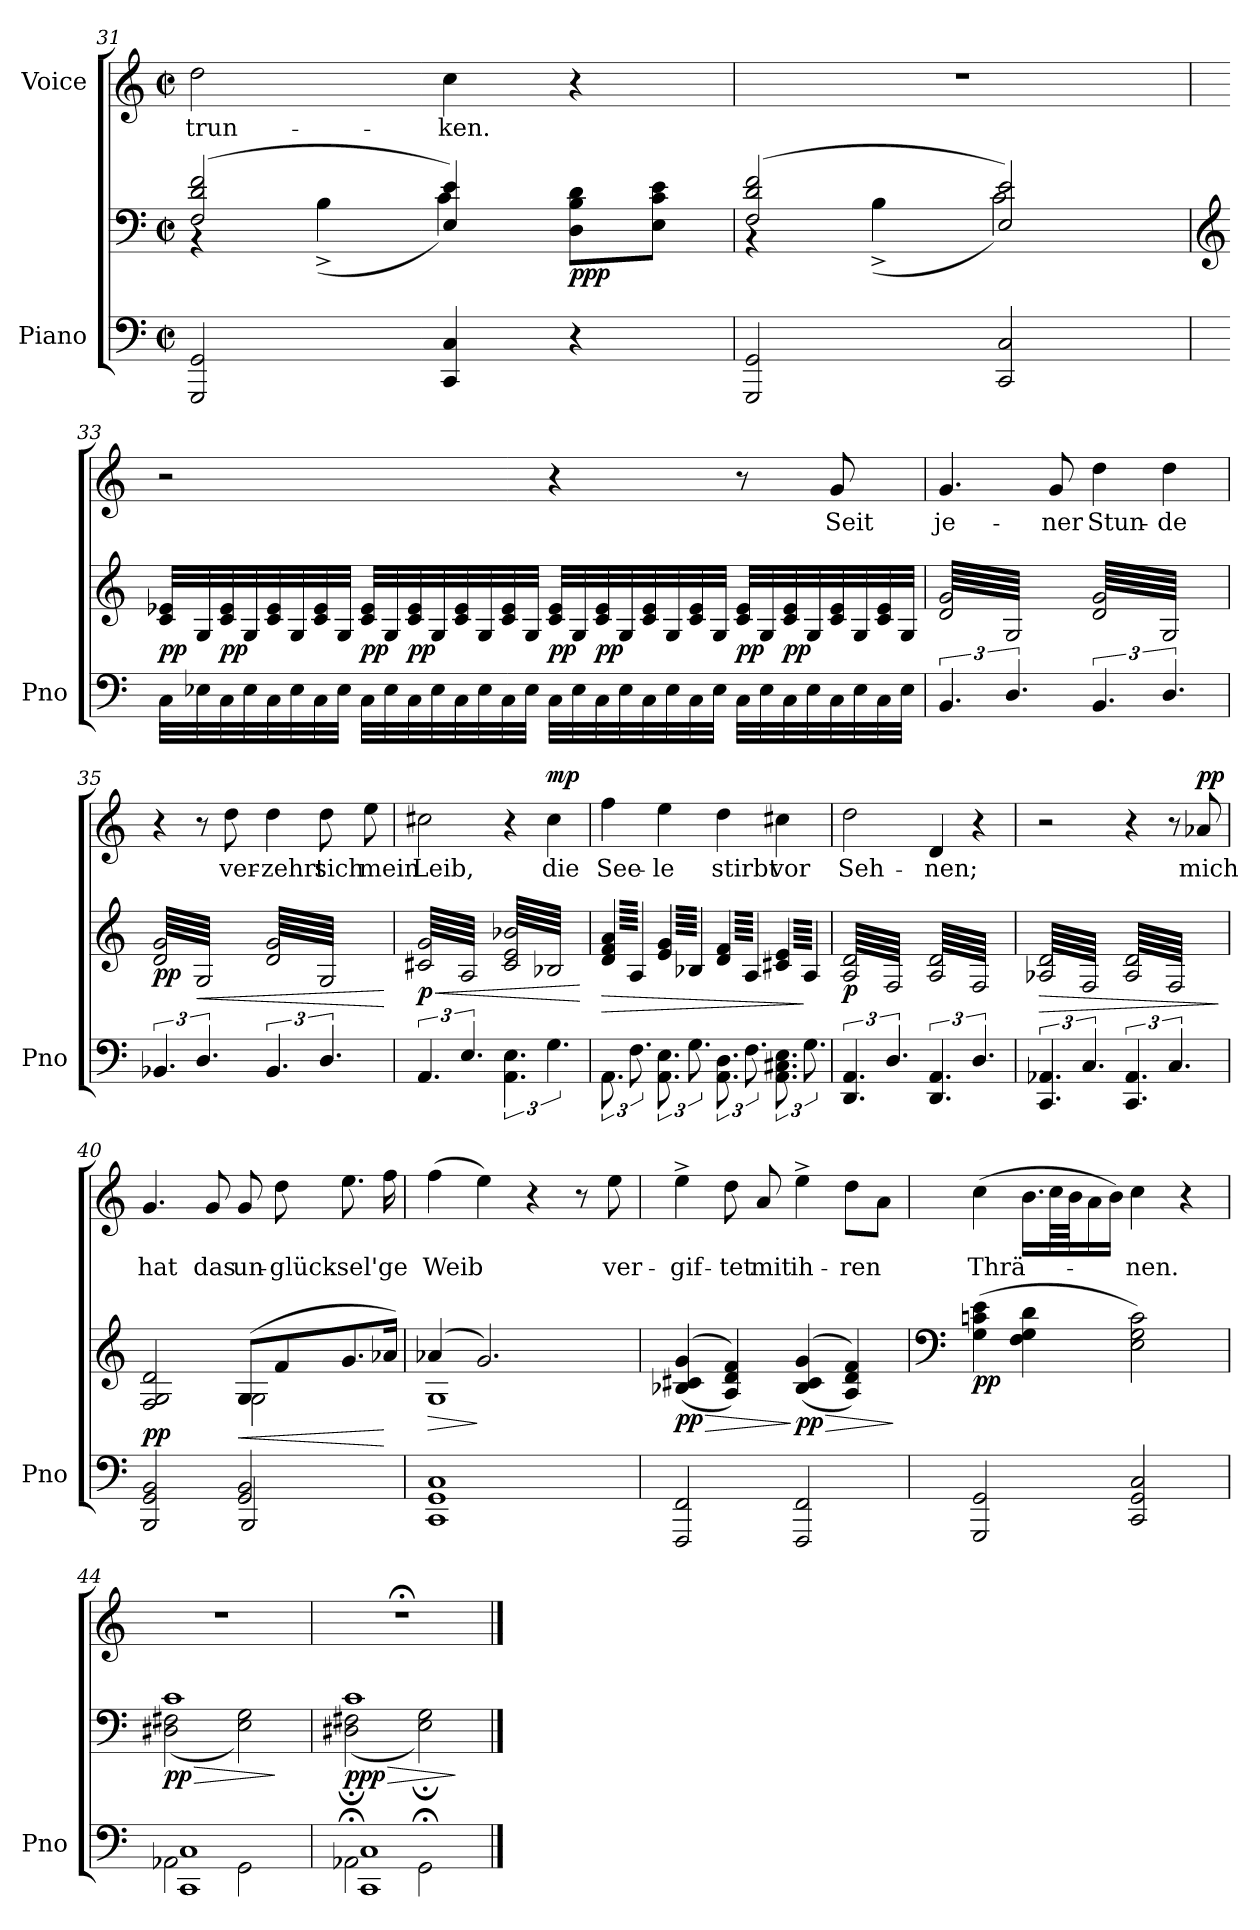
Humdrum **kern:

**kern	**kern	**dynam	**kern	**text	**dynam
*part2	*part2	*part2	*part1	*part1	*part1
*staff3	*staff2	*staff2/3	*staff1	*staff1	*staff1
*I"Piano	*	*	*I"Voice	*	*
*I'Pno	*	*	*	*	*
*clefF4	*clefF4	*	*clefG2	*	*
*k[]	*k[]	*	*k[]	*	*
*M2/2	*M2/2	*	*M2/2	*	*
*met(c|)	*met(c|)	*	*met(c|)	*	*
=31	=31	=31	=31	=31	=31
*	*^	*	*	*	*
!	!	!	!	!	!LO:LY:b	!
2GGG/ 2GG/	(2F/ 2d/ 2f/	4rBB	.	2dd\	-trun-	.
.	.	(4B^\	.	.	.	.
!	!	!	!	!	!LO:LY:b	!
4CC/ 4C/	4E/ 4e/)	4c\)	.	4cc\	-ken.	.
!	!	!	!LO:DY:b	!	!	!
4r	4ryy	8D\ 8B\ 8d\L	ppp	4r	.	.
.	.	8E\ 8c\ 8e\J	.	.	.	.
!!LO:LB:g=z
=32	=32	=32	=32	=32	=32	=32
2GGG/ 2GG/	(2F/ 2d/ 2f/	4rBB	.	1r	.	.
.	.	(4B^\	.	.	.	.
2CC/ 2C/	2E/ 2e/)	2c\)	.	.	.	.
*	*v	*v	*	*	*	*
=33	=33	=33	=33	=33	=33
*	*clefG2	*	*	*	*
*	*^	*	*	*	*
!	!	!	!LO:DY:b	!	!	!
*	*v	*v	*	*	*	*
32C\LLL	32c/ 32e-X/LLL	pp	2r	.	.
32E-X\	32G/	.	.	.	.
!	!	!LO:DY:b	!	!	!
32C\	32c/ 32e-/	pp	.	.	.
32E-\	32G/	.	.	.	.
32C\	32c/ 32e-/	.	.	.	.
32E-\	32G/	.	.	.	.
32C\	32c/ 32e-/	.	.	.	.
32E-\JJJ	32G/JJJ	.	.	.	.
!	!	!LO:DY:b	!	!	!
32C\LLL	32c/ 32e-/LLL	pp	.	.	.
32E-\	32G/	.	.	.	.
!	!	!LO:DY:b	!	!	!
32C\	32c/ 32e-/	pp	.	.	.
32E-\	32G/	.	.	.	.
32C\	32c/ 32e-/	.	.	.	.
32E-\	32G/	.	.	.	.
32C\	32c/ 32e-/	.	.	.	.
32E-\JJJ	32G/JJJ	.	.	.	.
!	!	!LO:DY:b	!	!	!
32C\LLL	32c/ 32e-/LLL	pp	4r	.	.
32E-\	32G/	.	.	.	.
!	!	!LO:DY:b	!	!	!
32C\	32c/ 32e-/	pp	.	.	.
32E-\	32G/	.	.	.	.
32C\	32c/ 32e-/	.	.	.	.
32E-\	32G/	.	.	.	.
32C\	32c/ 32e-/	.	.	.	.
32E-\JJJ	32G/JJJ	.	.	.	.
!	!	!LO:DY:b	!	!	!
32C\LLL	32c/ 32e-/LLL	pp	8r	.	.
32E-\	32G/	.	.	.	.
!	!	!LO:DY:b	!	!	!
32C\	32c/ 32e-/	pp	.	.	.
32E-\	32G/	.	.	.	.
!	!	!	!	!LO:LY:b	!
32C\	32c/ 32e-/	.	8g/	Seit	.
32E-\	32G/	.	.	.	.
32C\	32c/ 32e-/	.	.	.	.
32E-\JJJ	32G/JJJ	.	.	.	.
=34	=34	=34	=34	=34	=34
!	!	!	!	!LO:LY:b	!
*	*tremolo	*	*	*	*
6.BB/	64d/ 64g/LLLL	.	4.g/	je-	.
.	64G/	.	.	.	.
.	64d/ 64g/	.	.	.	.
.	64G/	.	.	.	.
.	64d/ 64g/	.	.	.	.
.	64G/	.	.	.	.
.	64d/ 64g/	.	.	.	.
.	64G/	.	.	.	.
.	64d/ 64g/	.	.	.	.
.	64G/	.	.	.	.
.	64d/ 64g/	.	.	.	.
.	64G/	.	.	.	.
.	64d/ 64g/	.	.	.	.
.	64G/	.	.	.	.
.	64d/ 64g/	.	.	.	.
.	64G/	.	.	.	.
6.D/	64d/ 64g/	.	.	.	.
.	64G/	.	.	.	.
.	64d/ 64g/	.	.	.	.
.	64G/	.	.	.	.
.	64d/ 64g/	.	.	.	.
.	64G/	.	.	.	.
.	64d/ 64g/	.	.	.	.
.	64G/	.	.	.	.
!	!	!	!	!LO:LY:b	!
.	64d/ 64g/	.	8g/	-ner	.
.	64G/	.	.	.	.
.	64d/ 64g/	.	.	.	.
.	64G/	.	.	.	.
.	64d/ 64g/	.	.	.	.
.	64G/	.	.	.	.
.	64d/ 64g/	.	.	.	.
.	64G/JJJJ	.	.	.	.
!	!	!	!	!LO:LY:b	!
6.BB/	64d/ 64g/LLLL	.	4dd\	Stun-	.
.	64G/	.	.	.	.
.	64d/ 64g/	.	.	.	.
.	64G/	.	.	.	.
.	64d/ 64g/	.	.	.	.
.	64G/	.	.	.	.
.	64d/ 64g/	.	.	.	.
.	64G/	.	.	.	.
.	64d/ 64g/	.	.	.	.
.	64G/	.	.	.	.
.	64d/ 64g/	.	.	.	.
.	64G/	.	.	.	.
.	64d/ 64g/	.	.	.	.
.	64G/	.	.	.	.
.	64d/ 64g/	.	.	.	.
.	64G/	.	.	.	.
!	!	!	!	!LO:LY:b	!
6.D/	64d/ 64g/	.	4dd\	-de	.
.	64G/	.	.	.	.
.	64d/ 64g/	.	.	.	.
.	64G/	.	.	.	.
.	64d/ 64g/	.	.	.	.
.	64G/	.	.	.	.
.	64d/ 64g/	.	.	.	.
.	64G/	.	.	.	.
.	64d/ 64g/	.	.	.	.
.	64G/	.	.	.	.
.	64d/ 64g/	.	.	.	.
.	64G/	.	.	.	.
.	64d/ 64g/	.	.	.	.
.	64G/	.	.	.	.
.	64d/ 64g/	.	.	.	.
.	64G/JJJJ	.	.	.	.
!!LO:LB:g=z
=35	=35	=35	=35	=35	=35
!	!	!LO:DY:b	!	!	!
6.BB-X/	64d/ 64g/LLLL	pp	4r	.	.
.	64G/	.	.	.	.
.	64d/ 64g/	.	.	.	.
.	64G/	.	.	.	.
.	64d/ 64g/	.	.	.	.
.	64G/	.	.	.	.
.	64d/ 64g/	.	.	.	.
.	64G/	.	.	.	.
.	64d/ 64g/	.	.	.	.
.	64G/	.	.	.	.
.	64d/ 64g/	.	.	.	.
.	64G/	.	.	.	.
.	64d/ 64g/	.	.	.	.
.	64G/	.	.	.	.
.	64d/ 64g/	.	.	.	.
.	64G/	.	.	.	.
!	!	!LO:HP:b	!	!	!
6.D/	64d/ 64g/	<	8r	.	.
.	64G/	.	.	.	.
.	64d/ 64g/	.	.	.	.
.	64G/	.	.	.	.
.	64d/ 64g/	.	.	.	.
.	64G/	.	.	.	.
.	64d/ 64g/	.	.	.	.
.	64G/	.	.	.	.
!	!	!	!	!LO:LY:b	!
.	64d/ 64g/	.	8dd\	ver-	.
.	64G/	.	.	.	.
.	64d/ 64g/	.	.	.	.
.	64G/	.	.	.	.
.	64d/ 64g/	.	.	.	.
.	64G/	.	.	.	.
.	64d/ 64g/	.	.	.	.
.	64G/JJJJ	.	.	.	.
!	!	!	!	!LO:LY:b	!
6.BB-/	64d/ 64g/LLLL	.	4dd\	-zehrt	.
.	64G/	.	.	.	.
.	64d/ 64g/	.	.	.	.
.	64G/	.	.	.	.
.	64d/ 64g/	.	.	.	.
.	64G/	.	.	.	.
.	64d/ 64g/	.	.	.	.
.	64G/	.	.	.	.
.	64d/ 64g/	.	.	.	.
.	64G/	.	.	.	.
.	64d/ 64g/	.	.	.	.
.	64G/	.	.	.	.
.	64d/ 64g/	.	.	.	.
.	64G/	.	.	.	.
.	64d/ 64g/	.	.	.	.
.	64G/	.	.	.	.
!	!	!	!	!LO:LY:b	!
6.D/	64d/ 64g/	.	8dd\	sich	.
.	64G/	.	.	.	.
.	64d/ 64g/	.	.	.	.
.	64G/	.	.	.	.
.	64d/ 64g/	.	.	.	.
.	64G/	.	.	.	.
.	64d/ 64g/	.	.	.	.
.	64G/	.	.	.	.
!	!	!	!	!LO:LY:b	!
.	64d/ 64g/	.	8ee\	mein	.
.	64G/	.	.	.	.
.	64d/ 64g/	.	.	.	.
.	64G/	.	.	.	.
.	64d/ 64g/	.	.	.	.
.	64G/	.	.	.	.
.	64d/ 64g/	.	.	.	.
.	64G/JJJJ	.	.	.	.
.	.	[	.	.	.
=36	=36	=36	=36	=36	=36
!	!	!LO:HP:b	!	!LO:LY:b	!
!	!	!LO:DY:n=1:b	!	!	!
6.AA/	64c#X/ 64g/LLLL	< p	2cc#X\	Leib,	.
.	64A/	.	.	.	.
.	64c#X/ 64g/	.	.	.	.
.	64A/	.	.	.	.
.	64c#X/ 64g/	.	.	.	.
.	64A/	.	.	.	.
.	64c#X/ 64g/	.	.	.	.
.	64A/	.	.	.	.
.	64c#X/ 64g/	.	.	.	.
.	64A/	.	.	.	.
.	64c#X/ 64g/	.	.	.	.
.	64A/	.	.	.	.
.	64c#X/ 64g/	.	.	.	.
.	64A/	.	.	.	.
.	64c#X/ 64g/	.	.	.	.
.	64A/	.	.	.	.
6.E/	64c#X/ 64g/	.	.	.	.
.	64A/	.	.	.	.
.	64c#X/ 64g/	.	.	.	.
.	64A/	.	.	.	.
.	64c#X/ 64g/	.	.	.	.
.	64A/	.	.	.	.
.	64c#X/ 64g/	.	.	.	.
.	64A/	.	.	.	.
.	64c#X/ 64g/	.	.	.	.
.	64A/	.	.	.	.
.	64c#X/ 64g/	.	.	.	.
.	64A/	.	.	.	.
.	64c#X/ 64g/	.	.	.	.
.	64A/	.	.	.	.
.	64c#X/ 64g/	.	.	.	.
.	64A/JJJJ	.	.	.	.
6.AA\ 6.E\	64c#/ 64e/ 64b-X/LLLL	.	4r	.	.
.	64B-X/	.	.	.	.
.	64c#/ 64e/ 64b-X/	.	.	.	.
.	64B-X/	.	.	.	.
.	64c#/ 64e/ 64b-X/	.	.	.	.
.	64B-X/	.	.	.	.
.	64c#/ 64e/ 64b-X/	.	.	.	.
.	64B-X/	.	.	.	.
.	64c#/ 64e/ 64b-X/	.	.	.	.
.	64B-X/	.	.	.	.
.	64c#/ 64e/ 64b-X/	.	.	.	.
.	64B-X/	.	.	.	.
.	64c#/ 64e/ 64b-X/	.	.	.	.
.	64B-X/	.	.	.	.
.	64c#/ 64e/ 64b-X/	.	.	.	.
.	64B-X/	.	.	.	.
!	!	!	!	!LO:LY:b	!LO:DY:a
6.G\	64c#/ 64e/ 64b-X/	.	4cc#\	die	mp
.	64B-X/	.	.	.	.
.	64c#/ 64e/ 64b-X/	.	.	.	.
.	64B-X/	.	.	.	.
.	64c#/ 64e/ 64b-X/	.	.	.	.
.	64B-X/	.	.	.	.
.	64c#/ 64e/ 64b-X/	.	.	.	.
.	64B-X/	.	.	.	.
.	64c#/ 64e/ 64b-X/	.	.	.	.
.	64B-X/	.	.	.	.
.	64c#/ 64e/ 64b-X/	.	.	.	.
.	64B-X/	.	.	.	.
.	64c#/ 64e/ 64b-X/	.	.	.	.
.	64B-X/	.	.	.	.
.	64c#/ 64e/ 64b-X/	.	.	.	.
.	64B-X/JJJJ	.	.	.	.
.	.	[	.	.	.
=37	=37	=37	=37	=37	=37
!	!	!LO:HP:b	!	!LO:LY:b	!
12.AA\	64d/ 64f/ 64a/LLLL	>	4ff\	See-	.
.	64A/	.	.	.	.
.	64d/ 64f/ 64a/	.	.	.	.
.	64A/	.	.	.	.
.	64d/ 64f/ 64a/	.	.	.	.
.	64A/	.	.	.	.
.	64d/ 64f/ 64a/	.	.	.	.
.	64A/	.	.	.	.
12.F\	64d/ 64f/ 64a/	.	.	.	.
.	64A/	.	.	.	.
.	64d/ 64f/ 64a/	.	.	.	.
.	64A/	.	.	.	.
.	64d/ 64f/ 64a/	.	.	.	.
.	64A/	.	.	.	.
.	64d/ 64f/ 64a/	.	.	.	.
.	64A/JJJJ	.	.	.	.
!	!	!	!	!LO:LY:b	!
12.AA\ 12.E\	64e/ 64g/LLLL	.	4ee\	-le	.
.	64B-X/	.	.	.	.
.	64e/ 64g/	.	.	.	.
.	64B-X/	.	.	.	.
.	64e/ 64g/	.	.	.	.
.	64B-X/	.	.	.	.
.	64e/ 64g/	.	.	.	.
.	64B-X/	.	.	.	.
12.G\	64e/ 64g/	.	.	.	.
.	64B-X/	.	.	.	.
.	64e/ 64g/	.	.	.	.
.	64B-X/	.	.	.	.
.	64e/ 64g/	.	.	.	.
.	64B-X/	.	.	.	.
.	64e/ 64g/	.	.	.	.
.	64B-X/JJJJ	.	.	.	.
!	!	!	!	!LO:LY:b	!
12.AA\ 12.D\	64d/ 64f/LLLL	.	4dd\	stirbt	.
.	64A/	.	.	.	.
.	64d/ 64f/	.	.	.	.
.	64A/	.	.	.	.
.	64d/ 64f/	.	.	.	.
.	64A/	.	.	.	.
.	64d/ 64f/	.	.	.	.
.	64A/	.	.	.	.
12.F\	64d/ 64f/	.	.	.	.
.	64A/	.	.	.	.
.	64d/ 64f/	.	.	.	.
.	64A/	.	.	.	.
.	64d/ 64f/	.	.	.	.
.	64A/	.	.	.	.
.	64d/ 64f/	.	.	.	.
.	64A/JJJJ	.	.	.	.
!	!	!	!	!LO:LY:b	!
12.AA\ 12.C#X\ 12.E\	64c#X/ 64e/LLLL	.	4cc#X\	vor	.
.	64A/	.	.	.	.
.	64c#X/ 64e/	.	.	.	.
.	64A/	.	.	.	.
.	64c#X/ 64e/	.	.	.	.
.	64A/	.	.	.	.
.	64c#X/ 64e/	.	.	.	.
.	64A/	.	.	.	.
12.G\	64c#X/ 64e/	]	.	.	.
.	64A/	.	.	.	.
.	64c#X/ 64e/	.	.	.	.
.	64A/	.	.	.	.
.	64c#X/ 64e/	.	.	.	.
.	64A/	.	.	.	.
.	64c#X/ 64e/	.	.	.	.
.	64A/JJJJ	.	.	.	.
=38	=38	=38	=38	=38	=38
!	!	!LO:DY:b	!	!LO:LY:b	!
6.DD/ 6.AA/	64A/ 64d/LLLL	p	2dd\	Seh-	.
.	64F/	.	.	.	.
.	64A/ 64d/	.	.	.	.
.	64F/	.	.	.	.
.	64A/ 64d/	.	.	.	.
.	64F/	.	.	.	.
.	64A/ 64d/	.	.	.	.
.	64F/	.	.	.	.
.	64A/ 64d/	.	.	.	.
.	64F/	.	.	.	.
.	64A/ 64d/	.	.	.	.
.	64F/	.	.	.	.
.	64A/ 64d/	.	.	.	.
.	64F/	.	.	.	.
.	64A/ 64d/	.	.	.	.
.	64F/	.	.	.	.
6.D/	64A/ 64d/	.	.	.	.
.	64F/	.	.	.	.
.	64A/ 64d/	.	.	.	.
.	64F/	.	.	.	.
.	64A/ 64d/	.	.	.	.
.	64F/	.	.	.	.
.	64A/ 64d/	.	.	.	.
.	64F/	.	.	.	.
.	64A/ 64d/	.	.	.	.
.	64F/	.	.	.	.
.	64A/ 64d/	.	.	.	.
.	64F/	.	.	.	.
.	64A/ 64d/	.	.	.	.
.	64F/	.	.	.	.
.	64A/ 64d/	.	.	.	.
.	64F/JJJJ	.	.	.	.
!	!	!	!	!LO:LY:b	!
6.DD/ 6.AA/	64A/ 64d/LLLL	.	4d/	-nen;	.
.	64F/	.	.	.	.
.	64A/ 64d/	.	.	.	.
.	64F/	.	.	.	.
.	64A/ 64d/	.	.	.	.
.	64F/	.	.	.	.
.	64A/ 64d/	.	.	.	.
.	64F/	.	.	.	.
.	64A/ 64d/	.	.	.	.
.	64F/	.	.	.	.
.	64A/ 64d/	.	.	.	.
.	64F/	.	.	.	.
.	64A/ 64d/	.	.	.	.
.	64F/	.	.	.	.
.	64A/ 64d/	.	.	.	.
.	64F/	.	.	.	.
6.D/	64A/ 64d/	.	4r	.	.
.	64F/	.	.	.	.
.	64A/ 64d/	.	.	.	.
.	64F/	.	.	.	.
.	64A/ 64d/	.	.	.	.
.	64F/	.	.	.	.
.	64A/ 64d/	.	.	.	.
.	64F/	.	.	.	.
.	64A/ 64d/	.	.	.	.
.	64F/	.	.	.	.
.	64A/ 64d/	.	.	.	.
.	64F/	.	.	.	.
.	64A/ 64d/	.	.	.	.
.	64F/	.	.	.	.
.	64A/ 64d/	.	.	.	.
.	64F/JJJJ	.	.	.	.
=39	=39	=39	=39	=39	=39
!	!	!LO:HP:b	!	!	!
6.CC/ 6.AA-X/	64A-X/ 64d/LLLL	>	2r	.	.
.	64F/	.	.	.	.
.	64A-X/ 64d/	.	.	.	.
.	64F/	.	.	.	.
.	64A-X/ 64d/	.	.	.	.
.	64F/	.	.	.	.
.	64A-X/ 64d/	.	.	.	.
.	64F/	.	.	.	.
.	64A-X/ 64d/	.	.	.	.
.	64F/	.	.	.	.
.	64A-X/ 64d/	.	.	.	.
.	64F/	.	.	.	.
.	64A-X/ 64d/	.	.	.	.
.	64F/	.	.	.	.
.	64A-X/ 64d/	.	.	.	.
.	64F/	.	.	.	.
6.C/	64A-X/ 64d/	.	.	.	.
.	64F/	.	.	.	.
.	64A-X/ 64d/	.	.	.	.
.	64F/	.	.	.	.
.	64A-X/ 64d/	.	.	.	.
.	64F/	.	.	.	.
.	64A-X/ 64d/	.	.	.	.
.	64F/	.	.	.	.
.	64A-X/ 64d/	.	.	.	.
.	64F/	.	.	.	.
.	64A-X/ 64d/	.	.	.	.
.	64F/	.	.	.	.
.	64A-X/ 64d/	.	.	.	.
.	64F/	.	.	.	.
.	64A-X/ 64d/	.	.	.	.
.	64F/JJJJ	.	.	.	.
6.CC/ 6.AA-/	64A-/ 64d/LLLL	.	4r	.	.
.	64F/	.	.	.	.
.	64A-/ 64d/	.	.	.	.
.	64F/	.	.	.	.
.	64A-/ 64d/	.	.	.	.
.	64F/	.	.	.	.
.	64A-/ 64d/	.	.	.	.
.	64F/	.	.	.	.
.	64A-/ 64d/	.	.	.	.
.	64F/	.	.	.	.
.	64A-/ 64d/	.	.	.	.
.	64F/	.	.	.	.
.	64A-/ 64d/	.	.	.	.
.	64F/	.	.	.	.
.	64A-/ 64d/	.	.	.	.
.	64F/	.	.	.	.
6.C/	64A-/ 64d/	.	8r	.	.
.	64F/	.	.	.	.
.	64A-/ 64d/	.	.	.	.
.	64F/	.	.	.	.
.	64A-/ 64d/	.	.	.	.
.	64F/	.	.	.	.
.	64A-/ 64d/	.	.	.	.
.	64F/	.	.	.	.
!	!	!	!	!LO:LY:b	!LO:DY:a
.	64A-/ 64d/	.	8a-X/	mich	pp
.	64F/	.	.	.	.
.	64A-/ 64d/	.	.	.	.
.	64F/	.	.	.	.
.	64A-/ 64d/	.	.	.	.
.	64F/	.	.	.	.
.	64A-/ 64d/	.	.	.	.
.	64F/JJJJ	.	.	.	.
*	*Xtremolo	*	*	*	*
.	.	]	.	.	.
!!LO:LB:g=z
=40	=40	=40	=40	=40	=40
*^	*^	*	*	*	*
!	!	!	!	!LO:DY:a=2	!	!LO:LY:b	!
2BBB/ 2GG/ 2BB/	2ryy	2F/ 2G/ 2d/	2ryy	pp	4.g/	hat	.
.	.	.	.	.	.	.	.
.	.	.	.	.	.	.	.
.	.	.	.	.	.	.	.
.	.	.	.	.	.	.	.
.	.	.	.	.	.	.	.
.	.	.	.	.	.	.	.
.	.	.	.	.	.	.	.
.	.	.	.	.	.	.	.
.	.	.	.	.	.	.	.
.	.	.	.	.	.	.	.
.	.	.	.	.	.	.	.
.	.	.	.	.	.	.	.
.	.	.	.	.	.	.	.
.	.	.	.	.	.	.	.
.	.	.	.	.	.	.	.
!	!	!	!	!	!	!LO:LY:b	!
.	.	.	.	.	8g/	das	.
!	!	!	!	!LO:HP:b	!	!LO:LY:b	!
2GG/ 2BB/	2BBB/	(8G/L	2G\	<	8g/	un-	.
!	!	!	!	!	!	!LO:LY:b	!
.	.	8f/	.	.	8dd\	-glück-	.
!	!	!	!	!	!	!LO:LY:b	!
.	.	8.g/	.	.	8.ee\	-sel'	.
!	!	!	!	!	!	!LO:LY:b	!
.	.	16a-X/Jk)	.	[	16ff\	ge	.
*v	*v	*	*	*	*	*	*
=41	=41	=41	=41	=41	=41	=41
!	!	!	!LO:HP:b	!	!LO:LY:b	!
1CC 1GG 1C	(4a-X/	1G	>	(4ff\	Weib	.
.	2.g/)	.	]	4ee\)	.	.
.	.	.	.	4r	.	.
.	.	.	.	8r	.	.
!	!	!	!	!	!LO:LY:b	!
.	.	.	.	8ee\	ver-	.
*	*v	*v	*	*	*	*
=42	=42	=42	=42	=42	=42
!	!	!LO:HP:b	!	!LO:LY:b	!
!	!	!LO:DY:n=1:b	!	!	!
2FFF/ 2FF/	((4B-X/ 4c#X/ 4g/	> pp	4ee^\	-gif-	.
!	!	!	!	!LO:LY:b	!
.	4A/ 4d/ 4f/))	.	8dd\	-tet	.
!	!	!	!	!LO:LY:b	!
.	.	.	8a/	mit	.
!	!	!LO:HP:n=1:b	!	!LO:LY:b	!
!	!	!LO:DY:n=2:b	!	!	!
2FFF/ 2FF/	((4B-/ 4c#/ 4g/	] > pp	4ee^\	ih-	.
!	!	!	!	!LO:LY:b	!
.	4A/ 4d/ 4f/))	.	8dd\L	-ren	.
.	.	.	8a\J	.	.
.	.	]	.	.	.
=43	=43	=43	=43	=43	=43
*	*clefF4	*	*	*	*
!	!	!LO:DY:b	!	!LO:LY:b	!
2GGG/ 2GG/	(4G\ 4cn\ 4e\	pp	(4cc\	Thrä-	.
.	4F\ 4G\ 4d\	.	16.b\LL	.	.
.	.	.	64cc\LL	.	.
.	.	.	64b\JJ	.	.
.	.	.	16a\	.	.
.	.	.	16b\JJ)	.	.
!	!	!	!	!LO:LY:b	!
2CC/ 2GG/ 2C/	2E\ 2G\ 2c\)	.	4cc\	-nen.	.
.	.	.	4r	.	.
=44	=44	=44	=44	=44	=44
*^	*	*	*	*	*
!	!	!	!LO:HP:b	!	!	!
*	*	*^	*	*	*	*
!	!	!	!	!LO:DY:n=1:b	!	!	!
2AA-X\	1CC 1C	1c	(2D#X\ 2F#X\	> pp	1r	.	.
2GG\	.	.	2E\ 2G\)	.	.	.	.
*v	*v	*	*	*	*	*	*
*	*v	*v	*	*	*	*
.	.	]	.	.	.
=45	=45	=45	=45	=45	=45
*^	*	*	*	*	*
!	!	!	!LO:HP:b	!	!	!
*	*	*^	*	*	*	*
!	!	!	!	!LO:DY:n=1:b	!	!	!
2AA-X;\	1CC 1C	1c	(2D#X\;< 2F#X\;<	> ppp	1r;<	.	.
2GG;\	.	.	2E\;< 2G\;<)	.	.	.	.
*v	*v	*	*	*	*	*	*
*	*v	*v	*	*	*	*
.	.	]	.	.	.
==	==	==	==	==	==
*-	*-	*-	*-	*-	*-
